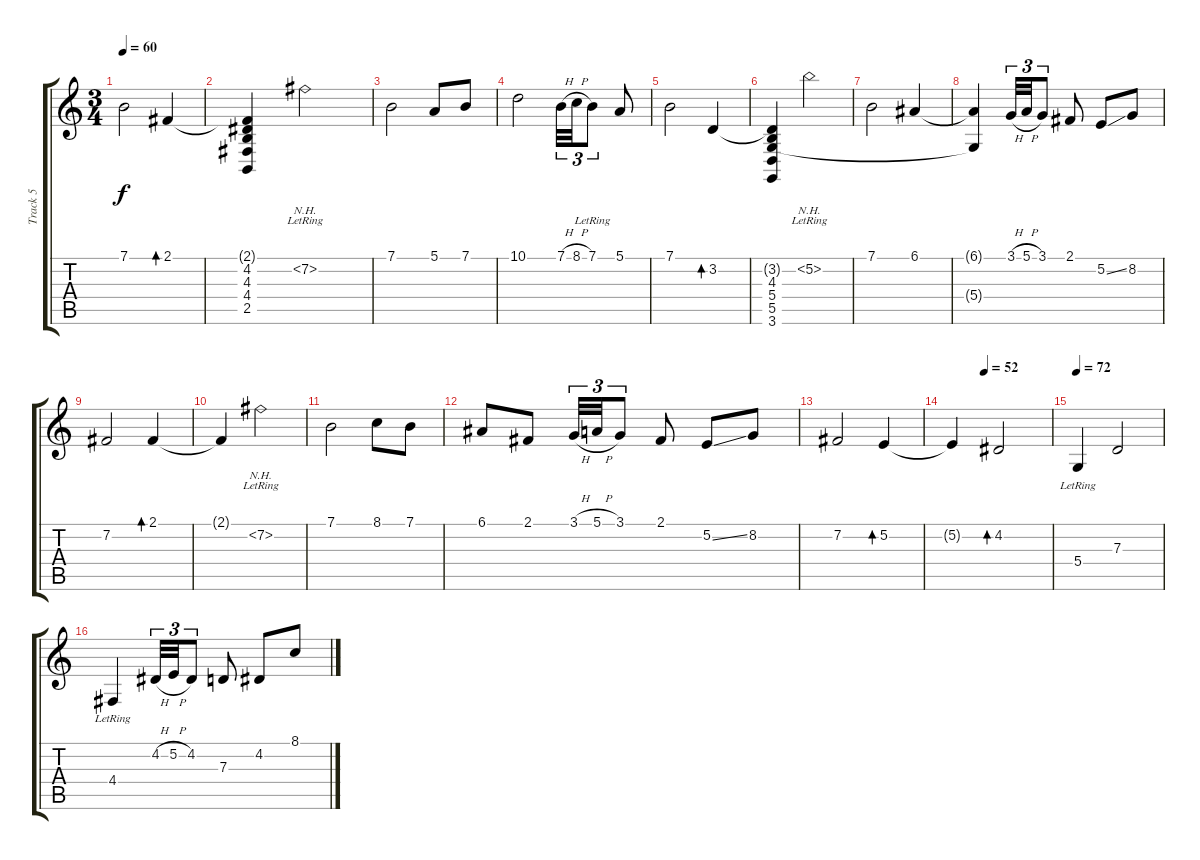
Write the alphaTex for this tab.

\track ("Track 5" "Track 5") {instrument violin}
\staff {score tabs}
\tuning (E4 B3 G3 D3 A2 E2) {hide}
\ts (3 4)
\tempo 60
\clef g2
\ks c
7.1.2{dy f} 2.1.4{bd 240} |
(2.1{t} 4.2 4.3 4.4 2.5).4 7.2{nh lr}.2 |
7.1.2 5.1.8 7.1.8 |
10.1.2 7.1{h}.32{tu (3 2)} 8.1{h}.32{tu (3 2)} 7.1{lr}.8{tu (3 2)} 5.1.8 |
7.1.2 3.2.4{bd 240} |
(3.2{t} 4.3 5.4 5.5 3.6).4 5.2{nh lr}.2 |
7.1.2 6.1.4 |
(6.1{t} 5.4{t}).4 3.1{h}.32{tu (3 2)} 5.1{h}.32{tu (3 2)} 3.1.8{tu (3 2)} 2.1.8 5.2{ss}.8 8.2.8 |
7.2.2 2.1.4{bd 240} |
2.1{t}.4 7.2{nh lr}.2 |
7.1.2 8.1.8 7.1.8 |
6.1.8 2.1.8 3.1{h}.32{tu (3 2)} 5.1{h}.32{tu (3 2)} 3.1.8{tu (3 2)} 2.1.8 5.2{ss}.8 8.2.8 |
7.2.2 5.2.4{bd 240} |
\tempo (52 0.3333333333333333)
5.2{t}.4 4.2.2{bd 240} |
\tempo 72
5.4{lr}.4 7.3.2 |
4.4{lr}.4 4.2{h}.32{tu (3 2)} 5.2{h}.32{tu (3 2)} 4.2.8{tu (3 2)} 7.3.8 4.2.8 8.1.8
